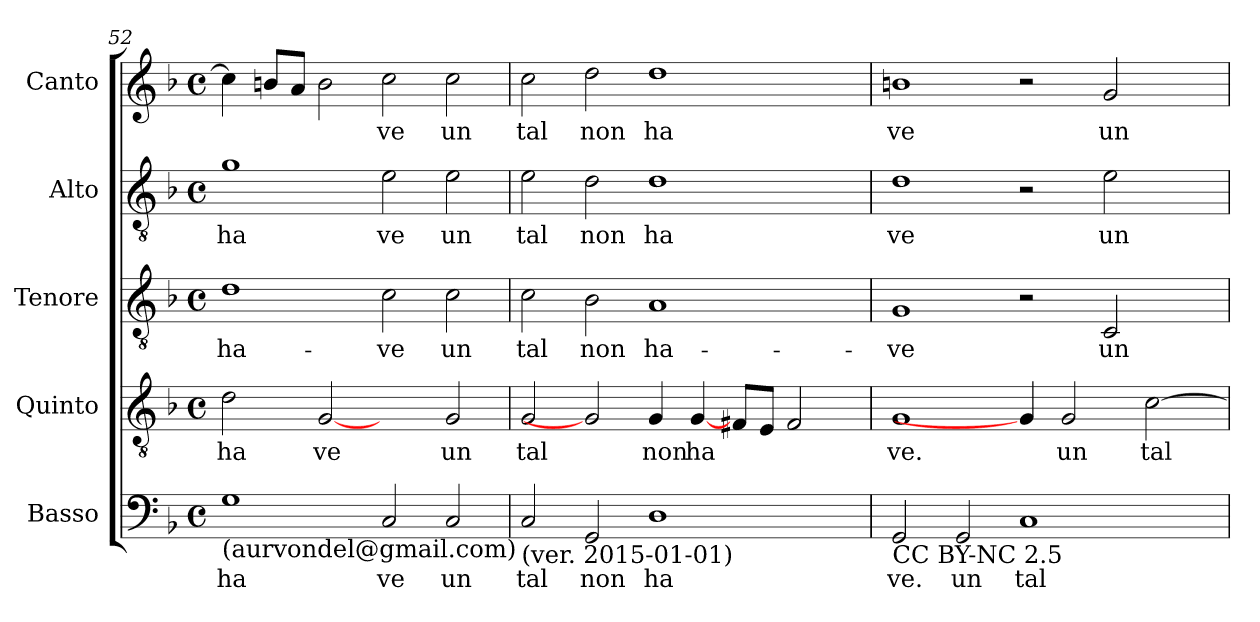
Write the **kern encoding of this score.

**kern	**text	**kern	**text	**kern	**text	**kern	**text	**kern	**text
*part5	*part5	*part4	*part4	*part3	*part3	*part2	*part2	*part1	*part1
*staff5	*staff5	*staff4	*staff4	*staff3	*staff3	*staff2	*staff2	*staff1	*staff1
*I"Basso	*	*I"Quinto	*	*I"Tenore	*	*I"Alto	*	*I"Canto	*
*clefF4	*	*clefGv2	*	*clefGv2	*	*clefGv2	*	*clefG2	*
*k[b-]	*	*k[b-]	*	*k[b-]	*	*k[b-]	*	*k[b-]	*
*F:	*	*F:	*	*F:	*	*F:	*	*F:	*
*M4/4	*	*M4/4	*	*M4/4	*	*M4/4	*	*M4/4	*
*met(c)	*	*met(c)	*	*met(c)	*	*met(c)	*	*met(c)	*
=52	=52	=52	=52	=52	=52	=52	=52	=52	=52
!LO:TX:b:t=(aurvondel@gmail.com)	!	!	!	!	!	!	!	!	!
!	!LO:LY:b:cj	!	!LO:LY:b:cj	!	!LO:LY:b:cj	!	!LO:LY:b:cj	!	!LO:LY:b:cj
1G	ha	2d\	ha	1d	ha-	1g	ha	4cc\]	.
!	!	!	!	!	!	!	!	!	!LO:LY:b:cj
.	.	.	.	.	.	.	.	8bn/L	.
!	!	!	!	!	!	!	!	!	!LO:LY:b:cj
.	.	.	.	.	.	.	.	8a/J	.
!	!	!	!LO:LY:b:cj	!	!	!	!	!	!LO:LY:b:cj
.	.	[2G	ve	.	.	.	.	2b\	.
!	!LO:LY:b:cj	!	!	!	!LO:LY:b:cj	!	!LO:LY:b:cj	!	!LO:LY:b:cj
2C/	ve	2ryy	.	2c\	-ve	2e\	ve	2cc\	ve
!	!LO:LY:b:cj	!	!LO:LY:b:cj	!	!LO:LY:b:cj	!	!LO:LY:b:cj	!	!LO:LY:b:cj
2C/	un	2G/	un	2c\	un	2e\	un	2cc\	un
=53	=53	=53	=53	=53	=53	=53	=53	=53	=53
!LO:TX:b:t=(ver. 2015-01-01)	!	!	!	!	!	!	!	!	!
!	!LO:LY:b:cj	!	!LO:LY:b:cj	!	!LO:LY:b:cj	!	!LO:LY:b:cj	!	!LO:LY:b:cj
2C/	tal	2G/	tal	2c\	tal	2e\	tal	2cc\	tal
!	!LO:LY:b:cj	!	!	!	!LO:LY:b:cj	!	!LO:LY:b:cj	!	!LO:LY:b:cj
2GG/	non	2G]	.	2B-\	non	2d\	non	2dd\	non
!	!LO:LY:b:cj	!	!LO:LY:b:cj	!	!LO:LY:b:cj	!	!LO:LY:b:cj	!	!LO:LY:b:cj
1D	ha	4G/	non	1A	ha-	1d	ha	1dd	ha
!	!	!	!LO:LY:b:cj	!	!	!	!	!	!
.	.	[4G/	ha	.	.	.	.	.	.
!	!	!	!LO:LY:b:cj	!	!	!	!	!	!
.	.	8F#X/L	.	.	.	.	.	.	.
!	!	!	!LO:LY:b:cj	!	!	!	!	!	!
.	.	8E/J	.	.	.	.	.	.	.
!	!	!	!LO:LY:b:cj	!	!	!	!	!	!
.	.	2F#/	.	.	.	.	.	.	.
4ryy	.	.	.	4ryy	.	4ryy	.	4ryy	.
=54	=54	=54	=54	=54	=54	=54	=54	=54	=54
!LO:TX:b:t=CC BY-NC 2.5	!	!	!	!	!	!	!	!	!
!	!LO:LY:b:cj	!	!LO:LY:b:cj	!	!LO:LY:b:cj	!	!LO:LY:b:cj	!	!LO:LY:b:cj
2GG/	ve.	1G	ve.	1G	-ve	1d	ve	1bn	ve
!	!LO:LY:b:cj	!	!	!	!	!	!	!	!
2GG/	un	.	.	.	.	.	.	.	.
!	!LO:LY:b:cj	!	!	!	!	!	!	!	!
1C	tal	4G/]	.	2r	.	2r	.	2r	.
!	!	!	!LO:LY:b:cj	!	!	!	!	!	!
.	.	2G/	un	.	.	.	.	.	.
!	!	!	!	!	!LO:LY:b:cj	!	!LO:LY:b:cj	!	!LO:LY:b:cj
.	.	.	.	2C/	un	2e\	un	2g/	un
!	!	!	!LO:LY:b:cj	!	!	!	!	!	!
.	.	[>2c\	tal	.	.	.	.	.	.
4ryy	.	.	.	4ryy	.	4ryy	.	4ryy	.
=	=	=	=	=	=	=	=	=	=
*-	*-	*-	*-	*-	*-	*-	*-	*-	*-
